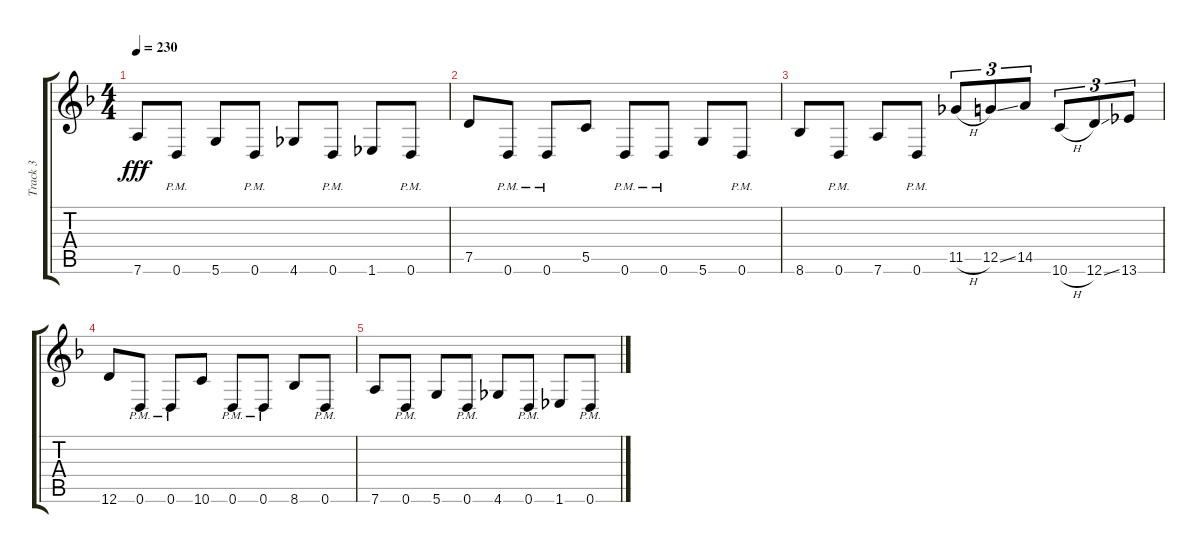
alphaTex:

\track ("Track 3" "Track 3") {instrument distortionguitar}
\staff {score tabs}
\tuning (D4 A3 F3 C3 G2 D2) {hide}
\ts (4 4)
\tempo 230
\clef g2
\ks dminor
7.6.8{dy fff} 0.6{pm}.8 5.6.8 0.6{pm}.8 4.6.8 0.6{pm}.8 1.6.8 0.6{pm}.8 |
7.5.8 0.6{pm}.8 0.6{pm}.8 5.5.8 0.6{pm}.8 0.6{pm}.8 5.6.8 0.6{pm}.8 |
8.6.8 0.6{pm}.8 7.6.8 0.6{pm}.8 11.5{h}.8{tu (3 2)} 12.5{ss}.8{tu (3 2)} 14.5.8{tu (3 2)} 10.6{h}.8{tu (3 2)} 12.6{ss}.8{tu (3 2)} 13.6.8{tu (3 2)} |
12.6.8 0.6{pm}.8 0.6{pm}.8 10.6.8 0.6{pm}.8 0.6{pm}.8 8.6.8 0.6{pm}.8 |
7.6.8 0.6{pm}.8 5.6.8 0.6{pm}.8 4.6.8 0.6{pm}.8 1.6.8 0.6{pm}.8
